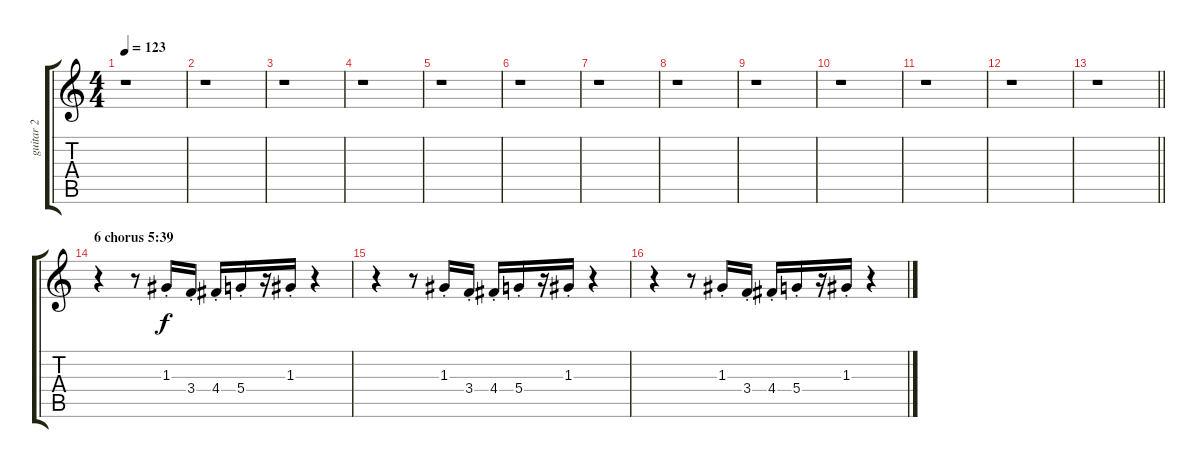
\track ("guitar 2" "guitar 2") {instrument electricguitarmuted}
\staff {score tabs}
\tuning (E4 B3 G3 D3 A2 E2) {hide}
\ts (4 4)
\tempo 123
\clef g2
\ks c
r.1{dy f} |
r.1 |
r.1 |
r.1 |
r.1 |
r.1 |
r.1 |
r.1 |
r.1 |
r.1 |
r.1 |
r.1 |
\barLineRight lightlight
r.1 |
\section ("" "6 chorus 5:39")
r.4 r.8 1.3{st}.16 3.4{st}.16 4.4{st}.16 5.4{st}.16 r.16 1.3{st}.16 r.4 |
r.4 r.8 1.3{st}.16 3.4{st}.16 4.4{st}.16 5.4{st}.16 r.16 1.3{st}.16 r.4 |
r.4 r.8 1.3{st}.16 3.4{st}.16 4.4{st}.16 5.4{st}.16 r.16 1.3{st}.16 r.4
